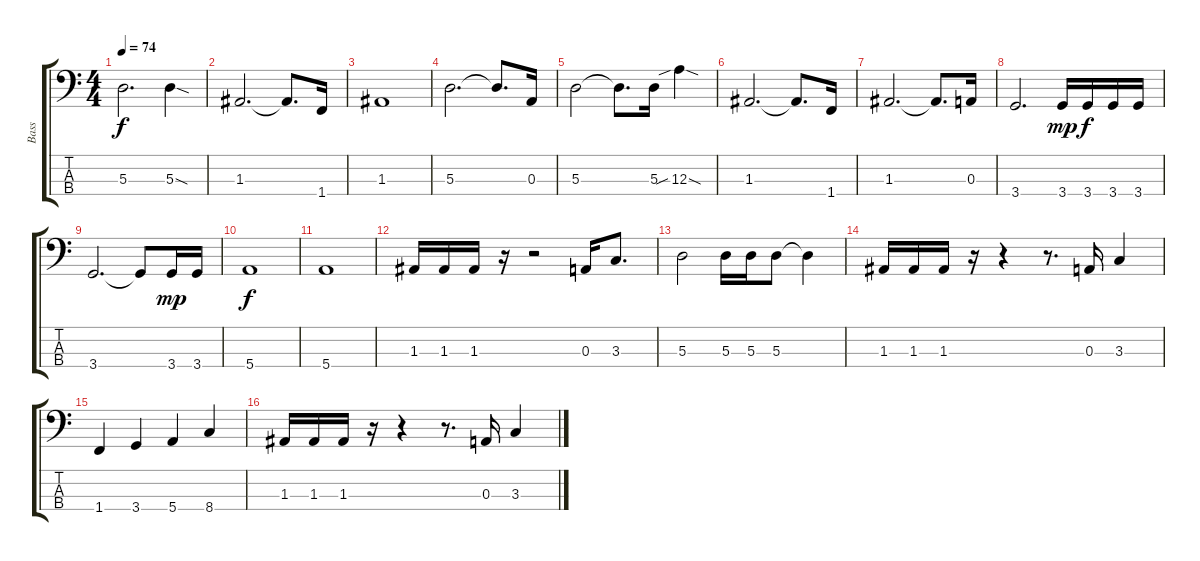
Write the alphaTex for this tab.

\track ("Bass" "Bass") {instrument electricbassfinger}
\staff {score tabs}
\tuning (G2 D2 A1 E1) {hide}
\ts (4 4)
\tempo 74
\clef f4
\ks c
5.3.2{d dy f} 5.3{sod}.4 |
1.3.2{d} 1.3{t}.8{d} 1.4.16 |
1.3.1 |
5.3.2{d} 5.3{t}.8{d} 0.3.16 |
5.3.2 5.3{t}.8{d} 5.3.16 12.3{sib sod}.4 |
1.3.2{d} 1.3{t}.8{d} 1.4.16 |
1.3.2{d} 1.3{t}.8{d} 0.3.16 |
3.4.2{d} 3.4.16{dy mp} 3.4.16{dy f} 3.4.16 3.4.16 |
3.4.2{d} 3.4{t}.8 3.4.16{dy mp} 3.4.16 |
5.4.1{dy f} |
5.4.1 |
1.3.16 1.3.16 1.3.16 r.16 r.2 0.3.16 3.3.8{d} |
5.3.2 5.3.16 5.3.16 5.3.8 5.3{t}.4 |
1.3.16 1.3.16 1.3.16 r.16 r.4 r.8{d} 0.3.16 3.3.4 |
1.4.4 3.4.4 5.4.4 8.4.4 |
1.3.16 1.3.16 1.3.16 r.16 r.4 r.8{d} 0.3.16 3.3.4
